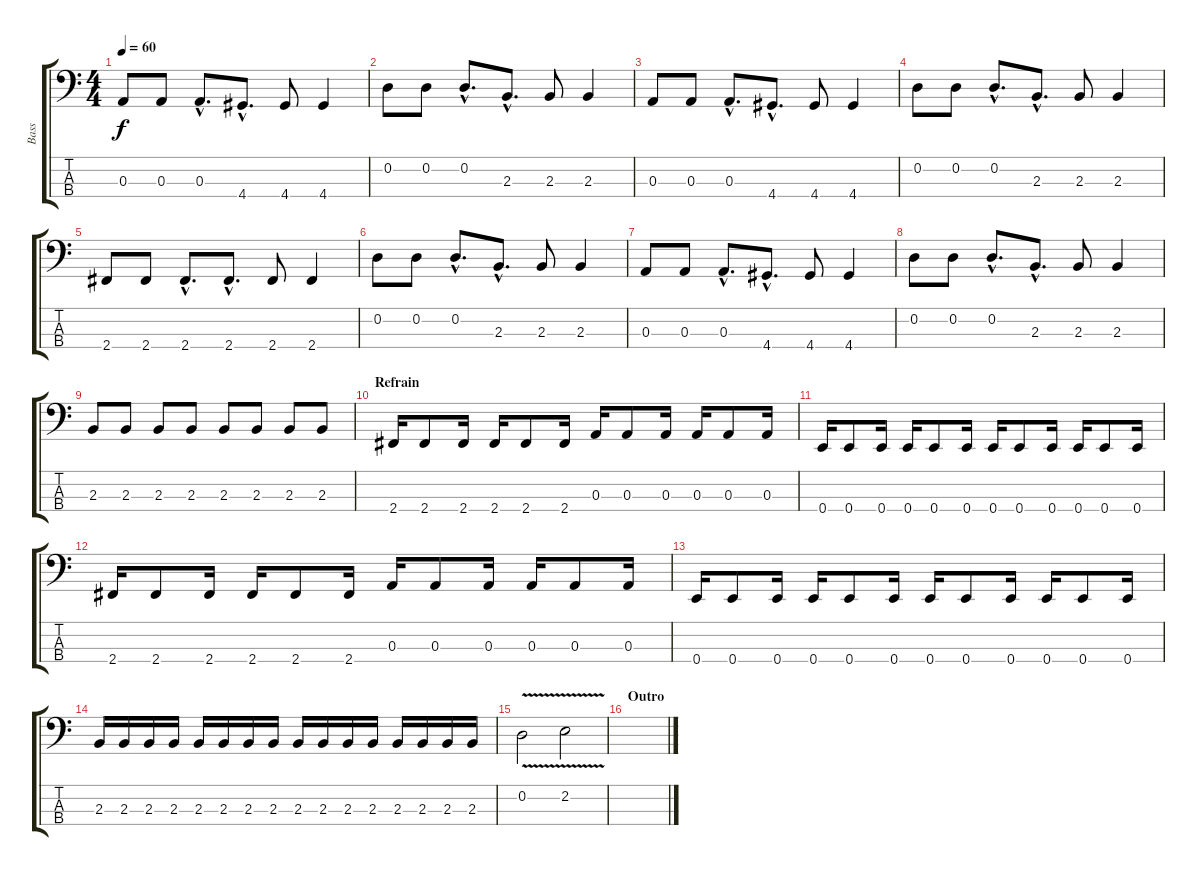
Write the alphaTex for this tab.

\track ("Bass" "Bass") {instrument electricbasspick}
\staff {score tabs}
\tuning (G2 D2 A1 E1) {hide}
\ts (4 4)
\tempo 60
\clef f4
\ks c
0.3.8{dy f} 0.3.8 0.3{hac}.8{d} 4.4{hac}.8{d} 4.4.8 4.4.4 |
0.2.8 0.2.8 0.2{hac}.8{d} 2.3{hac}.8{d} 2.3.8 2.3.4 |
0.3.8 0.3.8 0.3{hac}.8{d} 4.4{hac}.8{d} 4.4.8 4.4.4 |
0.2.8 0.2.8 0.2{hac}.8{d} 2.3{hac}.8{d} 2.3.8 2.3.4 |
2.4.8 2.4.8 2.4{hac}.8{d} 2.4{hac}.8{d} 2.4.8 2.4.4 |
0.2.8 0.2.8 0.2{hac}.8{d} 2.3{hac}.8{d} 2.3.8 2.3.4 |
0.3.8 0.3.8 0.3{hac}.8{d} 4.4{hac}.8{d} 4.4.8 4.4.4 |
0.2.8 0.2.8 0.2{hac}.8{d} 2.3{hac}.8{d} 2.3.8 2.3.4 |
2.3.8{volume 11} 2.3.8 2.3.8 2.3.8 2.3.8 2.3.8 2.3.8 2.3.8 |
\section ("" "Refrain")
2.4.16 2.4.8 2.4.16 2.4.16 2.4.8 2.4.16 0.3.16 0.3.8 0.3.16 0.3.16 0.3.8 0.3.16 |
0.4.16 0.4.8 0.4.16 0.4.16 0.4.8 0.4.16 0.4.16 0.4.8 0.4.16 0.4.16 0.4.8 0.4.16 |
2.4.16 2.4.8 2.4.16 2.4.16 2.4.8 2.4.16 0.3.16 0.3.8 0.3.16 0.3.16 0.3.8 0.3.16 |
0.4.16 0.4.8 0.4.16 0.4.16 0.4.8 0.4.16 0.4.16 0.4.8 0.4.16 0.4.16 0.4.8 0.4.16 |
2.3.16 2.3.16 2.3.16 2.3.16 2.3.16 2.3.16 2.3.16 2.3.16 2.3.16 2.3.16 2.3.16 2.3.16 2.3.16 2.3.16 2.3.16 2.3.16 |
0.2{v}.2 2.2{v}.2 |
\section ("" "Outro")
